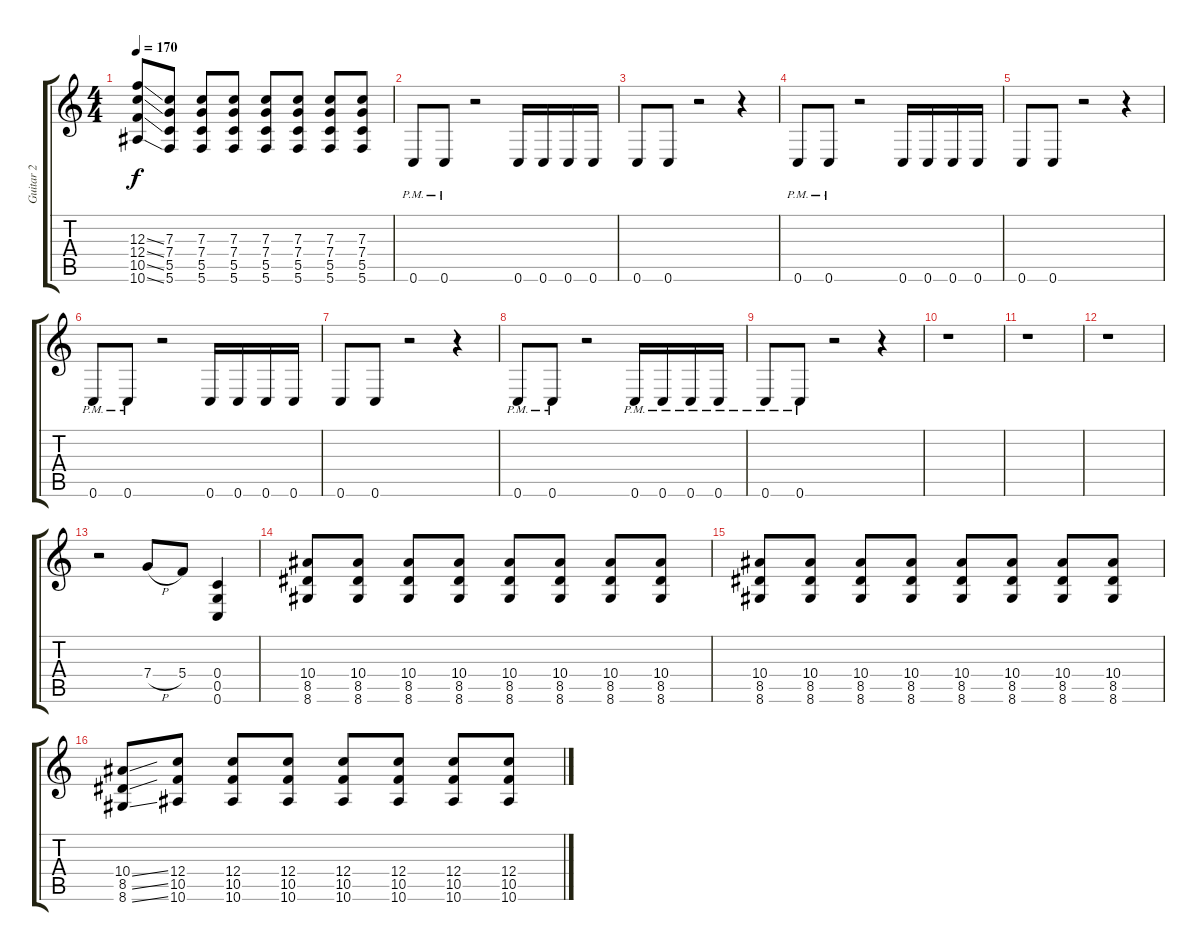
\track ("Guitar 2" "Guitar 2") {instrument overdrivenguitar}
\staff {score tabs}
\tuning (D4 A3 F3 C3 G2 C2) {hide}
\ts (4 4)
\tempo 170
\clef g2
\ks c
(12.3{ss} 12.4{ss} 10.5{ss} 10.6{ss}).8{dy f} (7.3 7.4 5.5 5.6).8 (7.3 7.4 5.5 5.6).8 (7.3 7.4 5.5 5.6).8 (7.3 7.4 5.5 5.6).8 (7.3 7.4 5.5 5.6).8 (7.3 7.4 5.5 5.6).8 (7.3 7.4 5.5 5.6).8 |
0.6{pm}.8 0.6{pm}.8 r.2 0.6.16 0.6.16 0.6.16 0.6.16 |
0.6.8 0.6.8 r.2 r.4 |
0.6{pm}.8 0.6{pm}.8 r.2 0.6.16 0.6.16 0.6.16 0.6.16 |
0.6.8 0.6.8 r.2 r.4 |
0.6{pm}.8 0.6{pm}.8 r.2 0.6.16 0.6.16 0.6.16 0.6.16 |
0.6.8 0.6.8 r.2 r.4 |
0.6{pm}.8 0.6{pm}.8 r.2 0.6{pm}.16 0.6{pm}.16 0.6{pm}.16 0.6{pm}.16 |
0.6{pm}.8 0.6{pm}.8 r.2 r.4 |
r.1 |
r.1 |
r.1 |
r.2 7.4{h}.8 5.4.8 (0.4 0.5 0.6).4 |
(10.4 8.5 8.6).8 (10.4 8.5 8.6).8 (10.4 8.5 8.6).8 (10.4 8.5 8.6).8 (10.4 8.5 8.6).8 (10.4 8.5 8.6).8 (10.4 8.5 8.6).8 (10.4 8.5 8.6).8 |
(10.4 8.5 8.6).8 (10.4 8.5 8.6).8 (10.4 8.5 8.6).8 (10.4 8.5 8.6).8 (10.4 8.5 8.6).8 (10.4 8.5 8.6).8 (10.4 8.5 8.6).8 (10.4 8.5 8.6).8 |
(10.4{ss} 8.5{ss} 8.6{ss}).8 (12.4 10.5 10.6).8 (12.4 10.5 10.6).8 (12.4 10.5 10.6).8 (12.4 10.5 10.6).8 (12.4 10.5 10.6).8 (12.4 10.5 10.6).8 (12.4 10.5 10.6).8
